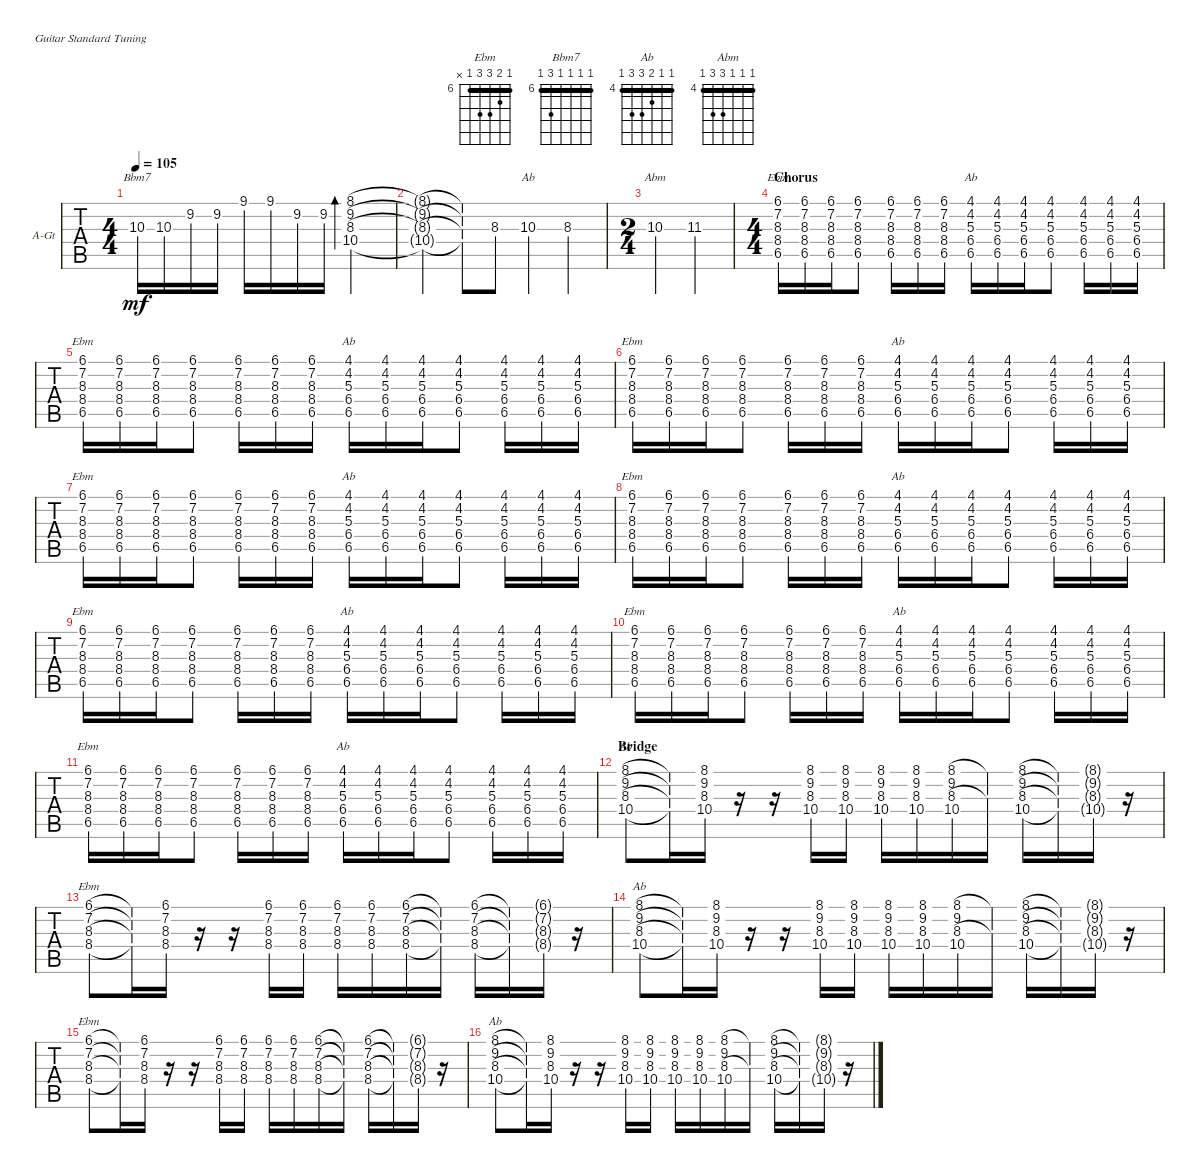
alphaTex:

\defaultSystemsLayout 4
\bracketExtendMode groupsimilarinstruments
\firstSystemTrackNameOrientation horizontal
\otherSystemsTrackNameOrientation horizontal
\track ("Albert" "A-Gt") {instrument electricguitarclean}
\staff {tabs}
\tuning (E4 B3 G3 D3 A2 E2)
\chord ("Ebm" 6 7 8 8 6 x) {firstfret 6 barre 6}
\chord ("Bbm7" 6 6 6 6 8 6) {firstfret 6 barre (6 6 6 6)}
\chord ("Ab" 4 4 5 6 6 4) {firstfret 4 barre (4 4)}
\chord ("Abm" 4 4 4 6 6 4) {firstfret 4 barre (4 4 4)}
\ts (4 4)
\tempo 105
\clef g2
\ks ebminor
10.3.16{ch "Bbm7" dy mf} 10.3.16 9.2.16 9.2.16 9.1.16 9.1.16 9.2.16 9.2.16 (8.3 9.2 8.1 10.4).2{bd 147} |
(10.4{t} 8.3{t} 9.2{t} 8.1{t}).4 (8.1{t} 9.2{t} 8.3{t} 10.4{t}).8 8.3.8 10.3.4{ch "Ab"} 8.3.4 |
\ts (2 4)
10.3.4{ch "Abm"} 11.3.4 |
\ts (4 4)
\section ("" "Chorus")
(6.1 7.2 8.3 8.4 6.5).16{ch "Ebm"} (6.1 7.2 8.3 8.4 6.5).16 (6.1 7.2 8.3 8.4 6.5).16 (6.1 7.2 8.3 8.4 6.5).8 (6.1 7.2 8.3 8.4 6.5).16 (6.1 7.2 8.3 8.4 6.5).16 (6.1 7.2 8.3 8.4 6.5).16 (6.5 6.4 5.3 4.2 4.1).16{ch "Ab"} (6.5 6.4 5.3 4.2 4.1).16 (6.5 6.4 5.3 4.2 4.1).16 (6.5 6.4 5.3 4.2 4.1).8 (6.5 6.4 5.3 4.2 4.1).16 (6.5 6.4 5.3 4.2 4.1).16 (6.5 6.4 5.3 4.2 4.1).16 |
(6.1 7.2 8.3 8.4 6.5).16{ch "Ebm"} (6.1 7.2 8.3 8.4 6.5).16 (6.1 7.2 8.3 8.4 6.5).16 (6.1 7.2 8.3 8.4 6.5).8 (6.1 7.2 8.3 8.4 6.5).16 (6.1 7.2 8.3 8.4 6.5).16 (6.1 7.2 8.3 8.4 6.5).16 (6.5 6.4 5.3 4.2 4.1).16{ch "Ab"} (6.5 6.4 5.3 4.2 4.1).16 (6.5 6.4 5.3 4.2 4.1).16 (6.5 6.4 5.3 4.2 4.1).8 (6.5 6.4 5.3 4.2 4.1).16 (6.5 6.4 5.3 4.2 4.1).16 (6.5 6.4 5.3 4.2 4.1).16 |
(6.1 7.2 8.3 8.4 6.5).16{ch "Ebm"} (6.1 7.2 8.3 8.4 6.5).16 (6.1 7.2 8.3 8.4 6.5).16 (6.1 7.2 8.3 8.4 6.5).8 (6.1 7.2 8.3 8.4 6.5).16 (6.1 7.2 8.3 8.4 6.5).16 (6.1 7.2 8.3 8.4 6.5).16 (6.5 6.4 5.3 4.2 4.1).16{ch "Ab"} (6.5 6.4 5.3 4.2 4.1).16 (6.5 6.4 5.3 4.2 4.1).16 (6.5 6.4 5.3 4.2 4.1).8 (6.5 6.4 5.3 4.2 4.1).16 (6.5 6.4 5.3 4.2 4.1).16 (6.5 6.4 5.3 4.2 4.1).16 |
(6.1 7.2 8.3 8.4 6.5).16{ch "Ebm"} (6.1 7.2 8.3 8.4 6.5).16 (6.1 7.2 8.3 8.4 6.5).16 (6.1 7.2 8.3 8.4 6.5).8 (6.1 7.2 8.3 8.4 6.5).16 (6.1 7.2 8.3 8.4 6.5).16 (6.1 7.2 8.3 8.4 6.5).16 (6.5 6.4 5.3 4.2 4.1).16{ch "Ab"} (6.5 6.4 5.3 4.2 4.1).16 (6.5 6.4 5.3 4.2 4.1).16 (6.5 6.4 5.3 4.2 4.1).8 (6.5 6.4 5.3 4.2 4.1).16 (6.5 6.4 5.3 4.2 4.1).16 (6.5 6.4 5.3 4.2 4.1).16 |
(6.1 7.2 8.3 8.4 6.5).16{ch "Ebm"} (6.1 7.2 8.3 8.4 6.5).16 (6.1 7.2 8.3 8.4 6.5).16 (6.1 7.2 8.3 8.4 6.5).8 (6.1 7.2 8.3 8.4 6.5).16 (6.1 7.2 8.3 8.4 6.5).16 (6.1 7.2 8.3 8.4 6.5).16 (6.5 6.4 5.3 4.2 4.1).16{ch "Ab"} (6.5 6.4 5.3 4.2 4.1).16 (6.5 6.4 5.3 4.2 4.1).16 (6.5 6.4 5.3 4.2 4.1).8 (6.5 6.4 5.3 4.2 4.1).16 (6.5 6.4 5.3 4.2 4.1).16 (6.5 6.4 5.3 4.2 4.1).16 |
(6.1 7.2 8.3 8.4 6.5).16{ch "Ebm"} (6.1 7.2 8.3 8.4 6.5).16 (6.1 7.2 8.3 8.4 6.5).16 (6.1 7.2 8.3 8.4 6.5).8 (6.1 7.2 8.3 8.4 6.5).16 (6.1 7.2 8.3 8.4 6.5).16 (6.1 7.2 8.3 8.4 6.5).16 (6.5 6.4 5.3 4.2 4.1).16{ch "Ab"} (6.5 6.4 5.3 4.2 4.1).16 (6.5 6.4 5.3 4.2 4.1).16 (6.5 6.4 5.3 4.2 4.1).8 (6.5 6.4 5.3 4.2 4.1).16 (6.5 6.4 5.3 4.2 4.1).16 (6.5 6.4 5.3 4.2 4.1).16 |
(6.1 7.2 8.3 8.4 6.5).16{ch "Ebm"} (6.1 7.2 8.3 8.4 6.5).16 (6.1 7.2 8.3 8.4 6.5).16 (6.1 7.2 8.3 8.4 6.5).8 (6.1 7.2 8.3 8.4 6.5).16 (6.1 7.2 8.3 8.4 6.5).16 (6.1 7.2 8.3 8.4 6.5).16 (6.5 6.4 5.3 4.2 4.1).16{ch "Ab"} (6.5 6.4 5.3 4.2 4.1).16 (6.5 6.4 5.3 4.2 4.1).16 (6.5 6.4 5.3 4.2 4.1).8 (6.5 6.4 5.3 4.2 4.1).16 (6.5 6.4 5.3 4.2 4.1).16 (6.5 6.4 5.3 4.2 4.1).16 |
(6.1 7.2 8.3 8.4 6.5).16{ch "Ebm"} (6.1 7.2 8.3 8.4 6.5).16 (6.1 7.2 8.3 8.4 6.5).16 (6.1 7.2 8.3 8.4 6.5).8 (6.1 7.2 8.3 8.4 6.5).16 (6.1 7.2 8.3 8.4 6.5).16 (6.1 7.2 8.3 8.4 6.5).16 (6.5 6.4 5.3 4.2 4.1).16{ch "Ab"} (6.5 6.4 5.3 4.2 4.1).16 (6.5 6.4 5.3 4.2 4.1).16 (6.5 6.4 5.3 4.2 4.1).8 (6.5 6.4 5.3 4.2 4.1).16 (6.5 6.4 5.3 4.2 4.1).16 (6.5 6.4 5.3 4.2 4.1).16 |
\section ("" "Bridge")
(8.1 9.2 8.3 10.4).8{ch "Ab"} (8.1{t} 9.2{t} 8.3{t} 10.4{t}).16 (8.1 9.2 8.3 10.4).16 r.16 r.16 (8.1 9.2 8.3 10.4).16 (8.1 9.2 8.3 10.4).16 (8.1 9.2 8.3 10.4).16 (8.1 9.2 8.3 10.4).16 (8.1 9.2 8.3 10.4).16 (8.1{t} 8.3{t}).16 (8.1 9.2 8.3 10.4).16 (8.1{t} 9.2{t} 8.3{t} 10.4{t}).16 (8.1{g} 9.2{g} 8.3{g} 10.4{g}).16 r.16 |
(6.1 7.2 8.3 8.4).8{ch "Ebm"} (6.1{t} 7.2{t} 8.3{t} 8.4{t}).16 (6.1 7.2 8.3 8.4).16 r.16 r.16 (6.1 7.2 8.3 8.4).16 (6.1 7.2 8.3 8.4).16 (6.1 7.2 8.3 8.4).16 (6.1 7.2 8.3 8.4).16 (6.1 7.2 8.3 8.4).16 (6.1{t} 7.2{t} 8.3{t} 8.4{t}).16 (6.1 7.2 8.3 8.4).16 (6.1{t} 7.2{t} 8.3{t} 8.4{t}).16 (6.1{g} 7.2{g} 8.3{g} 8.4{g}).16 r.16 |
(8.1 9.2 8.3 10.4).8{ch "Ab"} (8.1{t} 9.2{t} 8.3{t} 10.4{t}).16 (8.1 9.2 8.3 10.4).16 r.16 r.16 (8.1 9.2 8.3 10.4).16 (8.1 9.2 8.3 10.4).16 (8.1 9.2 8.3 10.4).16 (8.1 9.2 8.3 10.4).16 (8.1 9.2 8.3 10.4).16 (8.1{t} 8.3{t}).16 (8.1 9.2 8.3 10.4).16 (8.1{t} 9.2{t} 8.3{t} 10.4{t}).16 (8.1{g} 9.2{g} 8.3{g} 10.4{g}).16 r.16 |
(6.1 7.2 8.3 8.4).8{ch "Ebm"} (6.1{t} 7.2{t} 8.3{t} 8.4{t}).16 (6.1 7.2 8.3 8.4).16 r.16 r.16 (6.1 7.2 8.3 8.4).16 (6.1 7.2 8.3 8.4).16 (6.1 7.2 8.3 8.4).16 (6.1 7.2 8.3 8.4).16 (6.1 7.2 8.3 8.4).16 (6.1{t} 7.2{t} 8.3{t} 8.4{t}).16 (6.1 7.2 8.3 8.4).16 (6.1{t} 7.2{t} 8.3{t} 8.4{t}).16 (6.1{g} 7.2{g} 8.3{g} 8.4{g}).16 r.16 |
(8.1 9.2 8.3 10.4).8{ch "Ab"} (8.1{t} 9.2{t} 8.3{t} 10.4{t}).16 (8.1 9.2 8.3 10.4).16 r.16 r.16 (8.1 9.2 8.3 10.4).16 (8.1 9.2 8.3 10.4).16 (8.1 9.2 8.3 10.4).16 (8.1 9.2 8.3 10.4).16 (8.1 9.2 8.3 10.4).16 (8.1{t} 8.3{t}).16 (8.1 9.2 8.3 10.4).16 (8.1{t} 9.2{t} 8.3{t} 10.4{t}).16 (8.1{g} 9.2{g} 8.3{g} 10.4{g}).16 r.16
